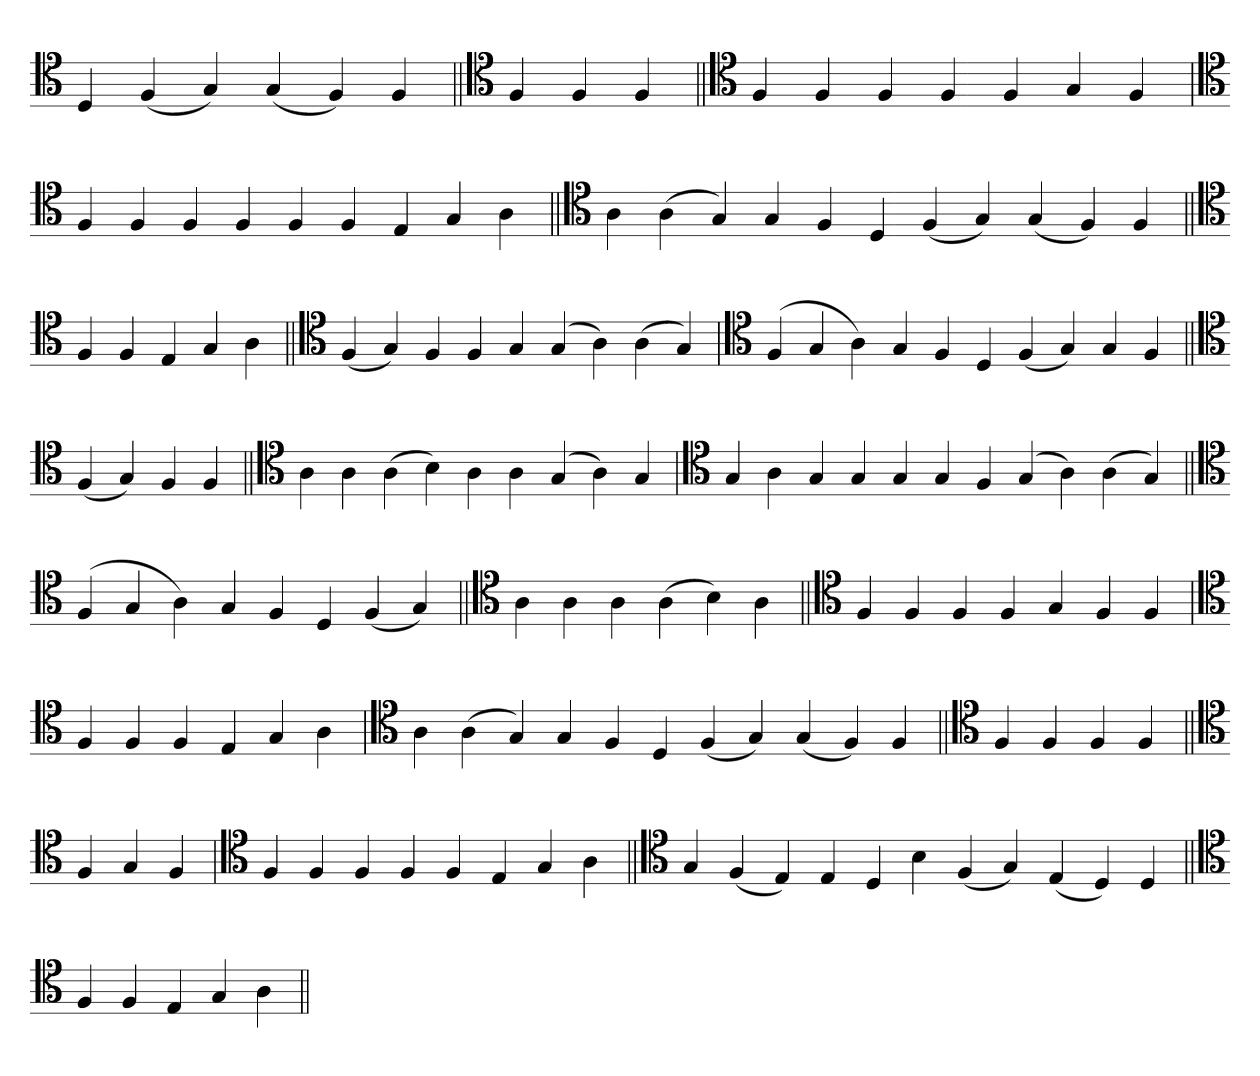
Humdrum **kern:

**kern
*part1
*staff1
*clefC4
=
4D
(4F
4G)
(4G
4F)
4F
=||
*clefC4
4F
4F
4F
=||
*clefC4
4F
4F
4F
4F
4F
4G
4F
=`
*clefC4
4F
4F
4F
4F
4F
4F
4E
4G
4A
=||
*clefC4
4A
(4A
4G)
4G
4F
4D
(4F
4G)
(4G
4F)
4F
=||
*clefC4
4F
4F
4E
4G
4A
=||
*clefC4
(4F
4G)
4F
4F
4G
(4G
4A)
(4A
4G)
='
*clefC4
(4F
4G
4A)
4G
4F
4D
(4F
4G)
4G
4F
=||
*clefC4
(4F
4G)
4F
4F
=||
*clefC4
4A
4A
(4A
4B)
4A
4A
(4G
4A)
4G
=`
*clefC4
4G
4A
4G
4G
4G
4G
4F
(4G
4A)
(4A
4G)
=||
*clefC4
(4F
4G
4A)
4G
4F
4D
(4F
4G)
=||
*clefC4
4A
4A
4A
(4A
4B)
4A
=||
*clefC4
4F
4F
4F
4F
4G
4F
4F
=`
*clefC4
4F
4F
4F
4E
4G
4A
='
*clefC4
4A
(4A
4G)
4G
4F
4D
(4F
4G)
(4G
4F)
4F
=||
*clefC4
4F
4F
4F
4F
=||
*clefC4
4F
4G
4F
=`
*clefC4
4F
4F
4F
4F
4F
4E
4G
4A
=||
*clefC4
4G
(4F
4E)
4E
4D
4B
(4F
4G)
(4E
4D)
4D
=||
*clefC4
4F
4F
4E
4G
4A
=||
*-
